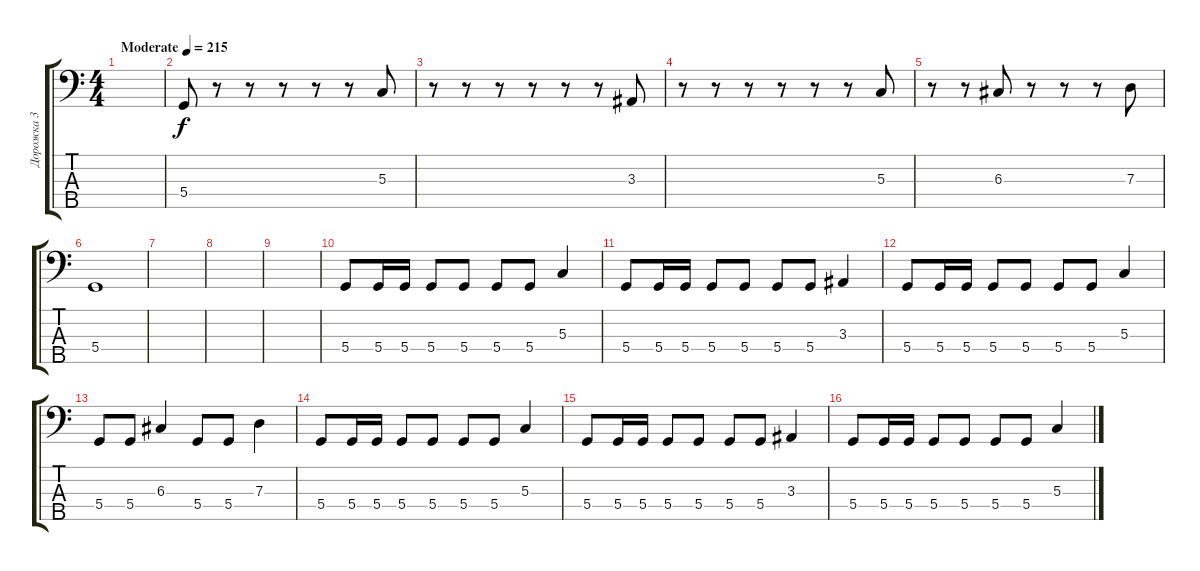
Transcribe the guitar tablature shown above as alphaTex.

\track ("Дорожка 3" "Дорожка 3") {instrument electricbassfinger}
\staff {score tabs}
\tuning (F2 C2 G1 D1 A0) {hide}
\ts (4 4)
\tempo (215 "Moderate")
\clef f4
\ks c
|
5.4.8 r.8 r.8 r.8 r.8 r.8 5.3.8 |
r.8 r.8 r.8 r.8 r.8 r.8 3.3.8 |
r.8 r.8 r.8 r.8 r.8 r.8 5.3.8 |
r.8 r.8 6.3.8 r.8 r.8 r.8 7.3.8 |
5.4.1 |
|
|
|
5.4.8 5.4.16 5.4.16 5.4.8 5.4.8 5.4.8 5.4.8 5.3.4 |
5.4.8 5.4.16 5.4.16 5.4.8 5.4.8 5.4.8 5.4.8 3.3.4 |
5.4.8 5.4.16 5.4.16 5.4.8 5.4.8 5.4.8 5.4.8 5.3.4 |
5.4.8 5.4.8 6.3.4 5.4.8 5.4.8 7.3.4 |
5.4.8 5.4.16 5.4.16 5.4.8 5.4.8 5.4.8 5.4.8 5.3.4 |
5.4.8 5.4.16 5.4.16 5.4.8 5.4.8 5.4.8 5.4.8 3.3.4 |
5.4.8 5.4.16 5.4.16 5.4.8 5.4.8 5.4.8 5.4.8 5.3.4
